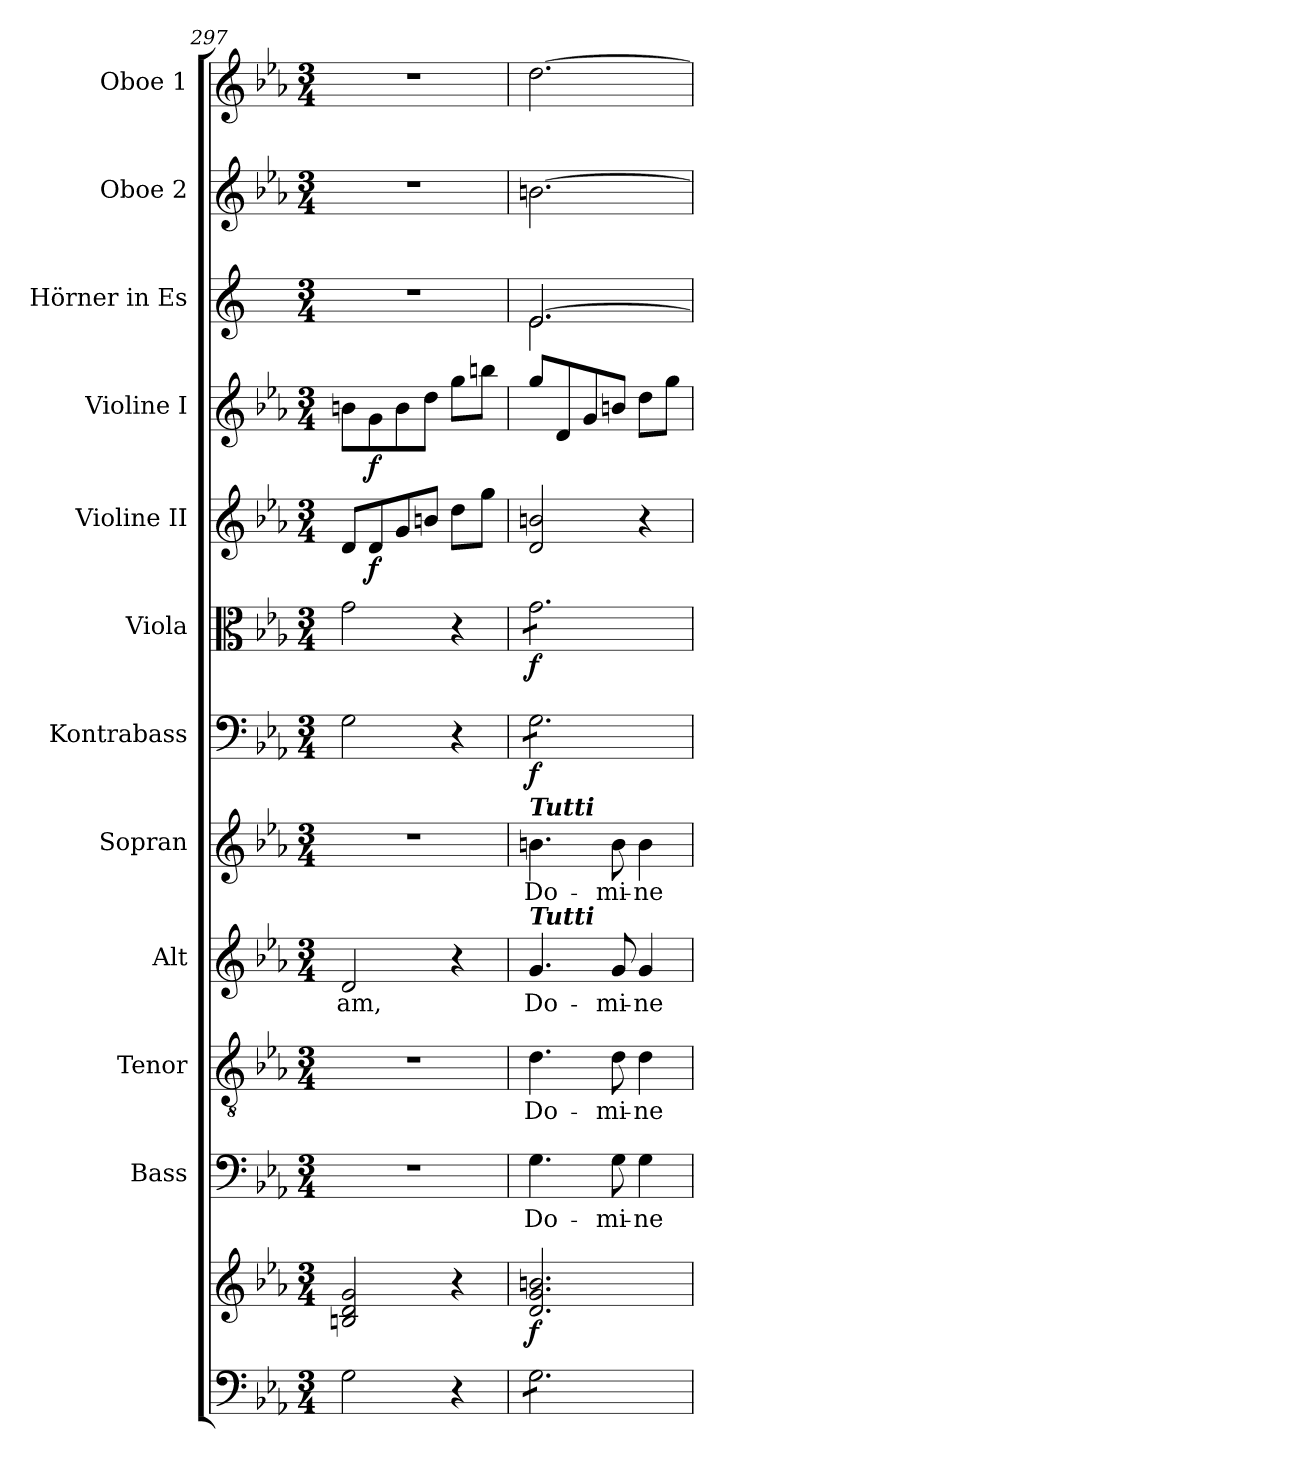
**kern	**kern	**dynam	**kern	**text	**kern	**text	**kern	**text	**kern	**text	**kern	**dynam	**kern	**dynam	**kern	**dynam	**kern	**dynam	**kern	**kern	**kern
*part12	*part12	*part12	*part11	*part11	*part10	*part10	*part9	*part9	*part8	*part8	*part7	*part7	*part6	*part6	*part5	*part5	*part4	*part4	*part3	*part2	*part1
*staff13	*staff12	*staff12/13	*staff11	*staff11	*staff10	*staff10	*staff9	*staff9	*staff8	*staff8	*staff7	*staff7	*staff6	*staff6	*staff5	*staff5	*staff4	*staff4	*staff3	*staff2	*staff1
*	*	*	*I"Bass	*	*I"Tenor	*	*I"Alt	*	*I"Sopran	*	*I"Kontrabass	*	*I"Viola	*	*I"Violine II	*	*I"Violine I	*	*I"Hörner in Es	*I"Oboe 2	*I"Oboe 1
*	*	*	*I'B.	*	*I'T.	*	*I'A.	*	*I'S.	*	*I'Kb.	*	*I'Vla.	*	*I'Vl. II	*	*I'Vl. I	*	*	*I'Ob. 2	*I'Ob. 1
*clefF4	*clefG2	*	*clefF4	*	*clefGv2	*	*clefG2	*	*clefG2	*	*clefF4	*	*clefC3	*	*clefG2	*	*clefG2	*	*clefG2	*clefG2	*clefG2
*	*	*	*	*	*	*	*	*	*	*	*ITrd7c12	*	*	*	*	*	*	*	*ITrd5c9	*	*
*k[b-e-a-]	*k[b-e-a-]	*	*k[b-e-a-]	*	*k[b-e-a-]	*	*k[b-e-a-]	*	*k[b-e-a-]	*	*k[b-e-a-]	*	*k[b-e-a-]	*	*k[b-e-a-]	*	*k[b-e-a-]	*	*k[b-e-a-]	*k[b-e-a-]	*k[b-e-a-]
*E-:	*E-:	*	*E-:	*	*E-:	*	*E-:	*	*E-:	*	*E-:	*	*E-:	*	*E-:	*	*E-:	*	*E-:	*E-:	*E-:
*M3/4	*M3/4	*	*M3/4	*	*M3/4	*	*M3/4	*	*M3/4	*	*M3/4	*	*M3/4	*	*M3/4	*	*M3/4	*	*M3/4	*M3/4	*M3/4
=297	=297	=297	=297	=297	=297	=297	=297	=297	=297	=297	=297	=297	=297	=297	=297	=297	=297	=297	=297	=297	=297
!	!	!	!	!	!	!	!	!LO:LY:b	!	!	!	!	!	!	!	!	!	!	!	!	!
2G\	2Bn/ 2d/ 2g/	.	2.r	.	2.r	.	2d/	-am,	2.r	.	2GG\	.	2g\	.	8d/L	.	8bn\L	.	2.r	2.r	2.r
!	!	!	!	!	!	!	!	!	!	!	!	!	!	!	!	!LO:DY:b	!	!LO:DY:b	!	!	!
.	.	.	.	.	.	.	.	.	.	.	.	.	.	.	8d/	f	8g\	f	.	.	.
.	.	.	.	.	.	.	.	.	.	.	.	.	.	.	8g/	.	8b\	.	.	.	.
.	.	.	.	.	.	.	.	.	.	.	.	.	.	.	8bn/J	.	8dd\J	.	.	.	.
4r	4r	.	.	.	.	.	4r	.	.	.	4r	.	4r	.	8dd\L	.	8gg\L	.	.	.	.
.	.	.	.	.	.	.	.	.	.	.	.	.	.	.	8gg\J	.	8bbn\J	.	.	.	.
=298	=298	=298	=298	=298	=298	=298	=298	=298	=298	=298	=298	=298	=298	=298	=298	=298	=298	=298	=298	=298	=298
!	!	!	!	!	!	!	!	!	!LO:TX:a:Bi:t=Tutti	!	!	!	!	!	!	!	!	!	!	!	!
!	!	!	!	!	!	!	!LO:TX:a:Bi:t=Tutti	!	!	!	!	!	!	!	!	!	!	!	!	!	!
!	!	!LO:DY:b	!	!LO:LY:b	!	!LO:LY:b	!	!LO:LY:b	!	!LO:LY:b	!	!LO:DY:b	!	!LO:DY:b	!	!	!	!	!	!	!
*	*	*	*	*	*	*	*	*	*	*	*	*	*	*	*	*	*	*	*^	*	*
*tremolo	*	*	*	*	*	*	*	*	*	*	*	*	*	*	*	*	*	*	*	*	*	*
*	*	*	*	*	*	*	*	*	*	*	*tremolo	*	*	*	*	*	*	*	*	*	*	*
*	*	*	*	*	*	*	*	*	*	*	*	*	*tremolo	*	*	*	*	*	*	*	*	*
8G\L	2.d/ 2.g/ 2.bn/	f	4.G\	Do-	4.d\	Do-	4.g/	Do-	4.bn\	Do-	8GG\L	f	8g\L	f	2d/ 2bn/	.	8gg/L	.	[>2.G/	2.G\	[2.bn\	[2.dd\
8G\	.	.	.	.	.	.	.	.	.	.	8GG\	.	8g\	.	.	.	8d/	.	.	.	.	.
8G\	.	.	.	.	.	.	.	.	.	.	8GG\	.	8g\	.	.	.	8g/	.	.	.	.	.
!	!	!	!	!LO:LY:b	!	!LO:LY:b	!	!LO:LY:b	!	!LO:LY:b	!	!	!	!	!	!	!	!	!	!	!	!
8G\	.	.	8G\	-mi-	8d\	-mi-	8g/	-mi-	8b\	-mi-	8GG\	.	8g\	.	.	.	8bn/J	.	.	.	.	.
!	!	!	!	!LO:LY:b	!	!LO:LY:b	!	!LO:LY:b	!	!LO:LY:b	!	!	!	!	!	!	!	!	!	!	!	!
8G\	.	.	4G\	-ne	4d\	-ne	4g/	-ne	4b\	-ne	8GG\	.	8g\	.	4r	.	8dd\L	.	.	.	.	.
8G\J	.	.	.	.	.	.	.	.	.	.	8GG\J	.	8g\J	.	.	.	8gg\J	.	.	.	.	.
*	*	*	*	*	*	*	*	*	*	*	*	*	*Xtremolo	*	*	*	*	*	*	*	*	*
*	*	*	*	*	*	*	*	*	*	*	*Xtremolo	*	*	*	*	*	*	*	*	*	*	*
*Xtremolo	*	*	*	*	*	*	*	*	*	*	*	*	*	*	*	*	*	*	*	*	*	*
*	*	*	*	*	*	*	*	*	*	*	*	*	*	*	*	*	*	*	*v	*v	*	*
=	=	=	=	=	=	=	=	=	=	=	=	=	=	=	=	=	=	=	=	=	=
*-	*-	*-	*-	*-	*-	*-	*-	*-	*-	*-	*-	*-	*-	*-	*-	*-	*-	*-	*-	*-	*-
